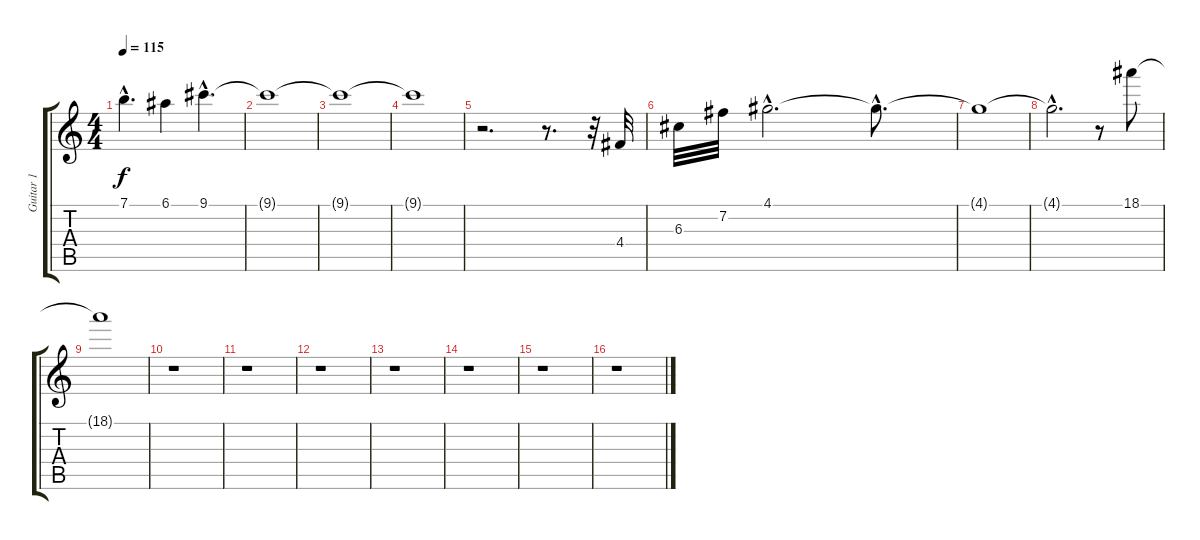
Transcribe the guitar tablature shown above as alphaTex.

\track ("Guitar 1" "Guitar 1") {instrument distortionguitar}
\staff {score tabs}
\tuning (E4 B3 G3 D3 A2 E2) {hide}
\ts (4 4)
\tempo 115
\clef g2
\ks c
7.1{hac}.4{d dy f} 6.1.4 9.1{hac}.4{d} |
9.1{t}.1 |
9.1{t}.1 |
9.1{t}.1 |
r.2{d} r.8{d} r.32 4.4.32{instrument electricguitarclean} |
6.3.32 7.2.32 4.1{hac}.2{d} 4.1{hac t}.8{d} |
4.1{t}.1 |
4.1{hac t}.2{d} r.8 18.1.8{instrument distortionguitar} |
18.1{t}.1 |
r.1 |
r.1 |
r.1 |
r.1 |
r.1 |
r.1 |
r.1
